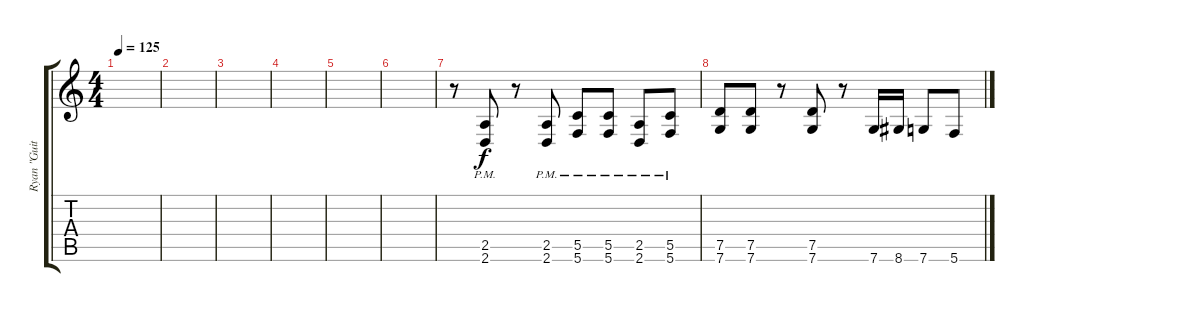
\track ("Ryan \"Guitar\"" "Ryan \"Guit") {instrument distortionguitar}
\staff {score tabs}
\tuning (D4 A3 F3 C3 G2 C2) {hide}
\ts (4 4)
\tempo 125
\clef g2
\ks c
|
|
|
|
|
|
r.8 (2.5{pm} 2.6{pm}).8{dy f} r.8 (2.5{pm} 2.6{pm}).8 (5.5{pm} 5.6{pm}).8 (5.5{pm} 5.6{pm}).8 (2.5{pm} 2.6{pm}).8 (5.5{pm} 5.6{pm}).8 |
(7.5 7.6).8 (7.5 7.6).8 r.8 (7.5 7.6).8 r.8 7.6.16 8.6.16 7.6.8 5.6.8
